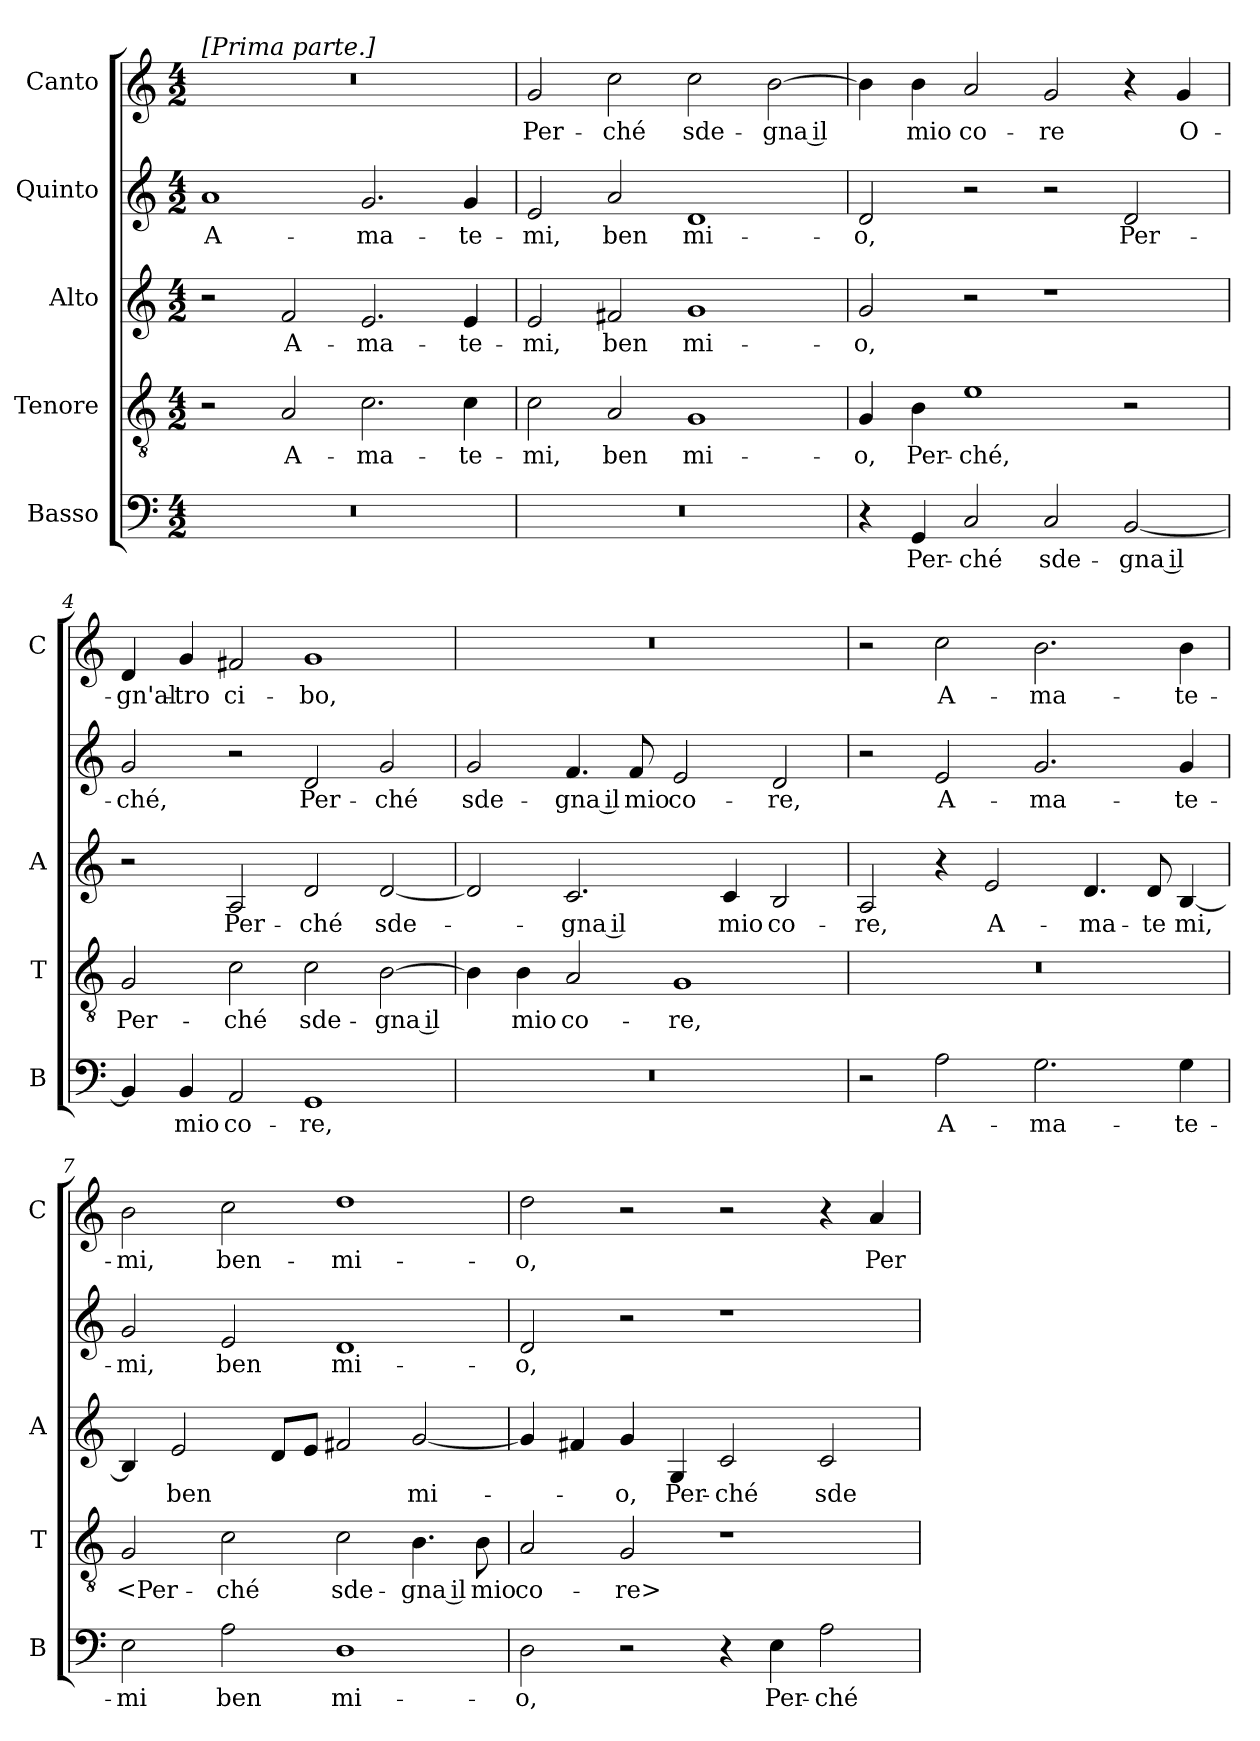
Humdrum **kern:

**kern	**text	**kern	**text	**kern	**text	**kern	**text	**kern	**text
*part5	*part5	*part4	*part4	*part3	*part3	*part2	*part2	*part1	*part1
*staff5	*staff5	*staff4	*staff4	*staff3	*staff3	*staff2	*staff2	*staff1	*staff1
*I"Basso	*	*I"Tenore	*	*I"Alto	*	*I"Quinto	*	*I"Canto	*
*I'B	*	*I'T	*	*I'A	*	*	*	*I'C	*
*clefF4	*	*clefGv2	*	*clefG2	*	*clefG2	*	*clefG2	*
*k[]	*	*k[]	*	*k[]	*	*k[]	*	*k[]	*
*M4/2	*	*M4/2	*	*M4/2	*	*M4/2	*	*M4/2	*
=1	=1	=1	=1	=1	=1	=1	=1	=1	=1
!	!	!	!	!	!	!	!	!LO:TX:a:t=[Prima parte.]	!
0r	.	2r	.	2r	.	1a	A-	0r	.
.	.	2A	A-	2f	A-	.	.	.	.
.	.	2.c	-ma-	2.e	-ma-	2.g	-ma-	.	.
.	.	4c	-te-	4e	-te-	4g	-te-	.	.
=2	=2	=2	=2	=2	=2	=2	=2	=2	=2
0r	.	2c	-mi,	2e	-mi,	2e	-mi,	2g	Per-
.	.	2A	ben	2f#X	ben	2a	ben	2cc	-ché
.	.	1G	mi-	1g	mi-	1d	mi-	2cc	sde-
.	.	.	.	.	.	.	.	[2b	-gna il
=3	=3	=3	=3	=3	=3	=3	=3	=3	=3
4r	.	4G	-o,	2g	-o,	2d	-o,	4b]	.
4GG	Per-	4B	Per-	.	.	.	.	4b	mio
2C	-ché	1e	-ché,	2r	.	2r	.	2a	co-
2C	sde-	.	.	1r	.	2r	.	2g	-re
[2BB	-gna il	2r	.	.	.	2d	Per-	4r	.
.	.	.	.	.	.	.	.	4g	O-
=4	=4	=4	=4	=4	=4	=4	=4	=4	=4
4BB]	.	2G	Per-	2r	.	2g	-ché,	4d	-gn'al-
4BB	mio	.	.	.	.	.	.	4g	-tro
2AA	co-	2c	-ché	2A	Per-	2r	.	2f#X	ci-
1GG	-re,	2c	sde-	2d	-ché	2d	Per-	1g	-bo,
.	.	[2B	-gna il	[2d	sde-	2g	-ché	.	.
=5	=5	=5	=5	=5	=5	=5	=5	=5	=5
0r	.	4B]	.	2d]	.	2g	sde-	0r	.
.	.	4B	mio	.	.	.	.	.	.
.	.	2A	co-	2.c	-gna il	4.f	-gna il	.	.
.	.	.	.	.	.	8f	mio	.	.
.	.	1G	-re,	.	.	2e	co-	.	.
.	.	.	.	4c	mio	.	.	.	.
.	.	.	.	2B	co-	2d	-re,	.	.
=6	=6	=6	=6	=6	=6	=6	=6	=6	=6
2r	.	0r	.	2A	-re,	2r	.	2r	.
2A	A-	.	.	4r	.	2e	A-	2cc	A-
.	.	.	.	2e	A-	.	.	.	.
2.G	-ma-	.	.	.	.	2.g	-ma-	2.b	-ma-
.	.	.	.	4.d	-ma-	.	.	.	.
.	.	.	.	8d	-te	.	.	.	.
4G	-te-	.	.	[4B	mi,	4g	-te-	4b	-te-
=7	=7	=7	=7	=7	=7	=7	=7	=7	=7
2E	-mi	2G	<Per-	4B]	.	2g	-mi,	2b	-mi,
.	.	.	.	2e	ben	.	.	.	.
2A	ben	2c	-ché	.	.	2e	ben	2cc	ben-
.	.	.	.	8dL	.	.	.	.	.
.	.	.	.	8eJ	.	.	.	.	.
1D	mi-	2c	sde-	2f#X	.	1d	mi-	1dd	-mi-
.	.	4.B	-gna il	[2g	mi-	.	.	.	.
.	.	8B	mio	.	.	.	.	.	.
=8	=8	=8	=8	=8	=8	=8	=8	=8	=8
2D	-o,	2A	co-	4g]	.	2d	-o,	2dd	-o,
.	.	.	.	4f#X	.	.	.	.	.
2r	.	2G	-re>	4g	-o,	2r	.	2r	.
.	.	.	.	4G	Per-	.	.	.	.
4r	.	1r	.	2c	-ché	1r	.	2r	.
4E	Per-	.	.	.	.	.	.	.	.
2A	-ché	.	.	2c	sde-	.	.	4r	.
.	.	.	.	.	.	.	.	4a	Per-
=	=	=	=	=	=	=	=	=	=
*-	*-	*-	*-	*-	*-	*-	*-	*-	*-
